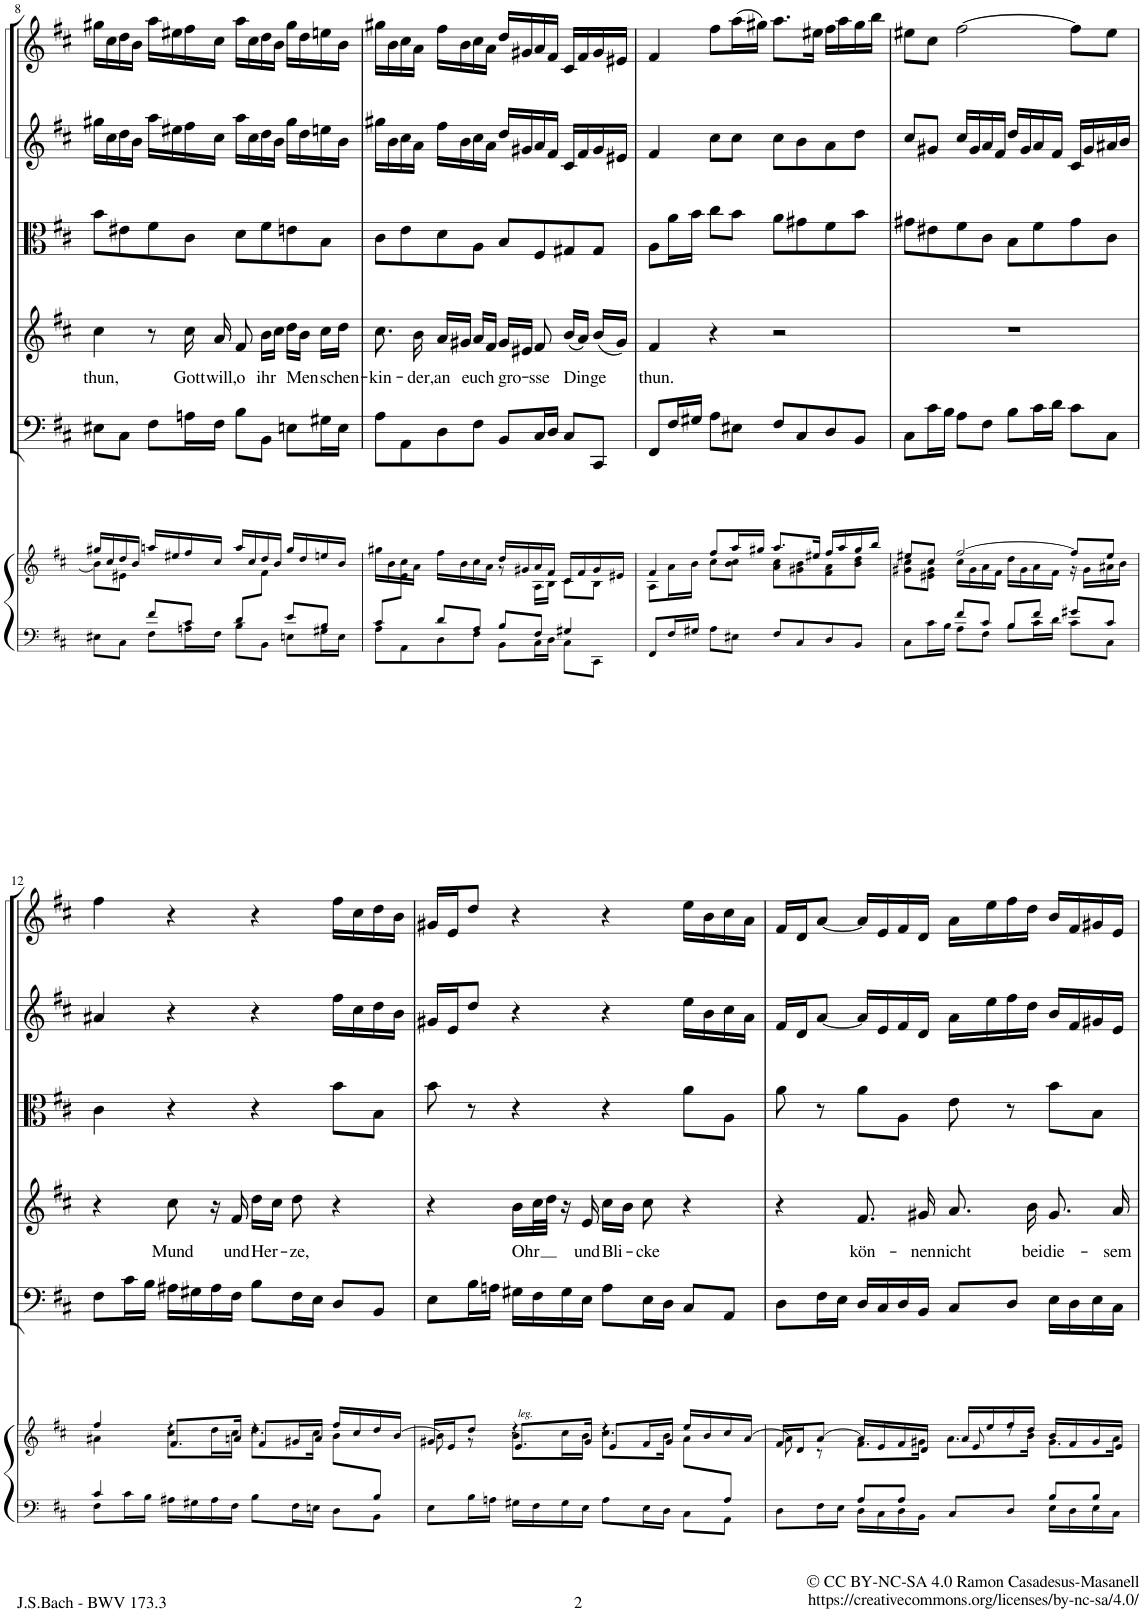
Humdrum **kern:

**kern	**kern	**kern	**kern	**text	**kern	**kern	**kern
*part6	*part6	*part5	*part4	*part4	*part3	*part2	*part1
*staff7	*staff6	*staff5	*staff4	*staff4	*staff3	*staff2	*staff1
*I"Piano reduction	*	*I"Continuo	*I"Alto	*	*I"Viola	*I"Violino II	*I"Violino I
*I'Pno	*	*	*	*	*I'Vla	*I'Vln	*I'Vln
!!LO:PB:g=z
*clefF4	*clefG2	*clefF4	*clefG2	*	*clefC3	*clefG2	*clefG2
*k[f#c#]	*k[f#c#]	*k[f#c#]	*k[f#c#]	*	*k[f#c#]	*k[f#c#]	*k[f#c#]
*M4/4	*M4/4	*M4/4	*M4/4	*	*M4/4	*M4/4	*M4/4
*met(c)	*met(c)	*met(c)	*met(c)	*	*met(c)	*met(c)	*met(c)
=8	=8	=8	=8	=8	=8	=8	=8
*^	*^	*	*	*	*	*	*
!	!	!	!	!	!	!LO:LY:b	!	!	!
4ryy	8E#X\L	16gg#X/LL	8b\L]	8E#X\L	4cc#\	thun,	8b\L	16gg#X\LL	16gg#X\LL
.	.	16cc#/	.	.	.	.	.	16cc#\	16cc#\
.	8C#\J	16dd/	8e#X\J	8C#\J	.	.	8e#X\	16dd\	16dd\
.	.	16b/JJ	.	.	.	.	.	16b\JJ	16b\JJ
8f#/L	8F#\L	16aan/LL	4.ryy	8F#\L	8r	.	8f#\	16aa\LL	16aa\LL
.	.	16ee#X/	.	.	.	.	.	16ee#X\	16ee#X\
!	!	!	!	!	!	!LO:LY:b	!	!	!
8c#/J	16An\L	16ff#/	.	16An\L	16cc#\	Gott	8c#\J	16ff#\	16ff#\
!	!	!	!	!	!	!LO:LY:b	!	!	!
.	16F#\JJ	16cc#/JJ	.	16F#\JJ	16a/	will,	.	16cc#\JJ	16cc#\JJ
!	!	!	!	!	!	!LO:LY:b	!	!	!
8d/L	8B\L	16aa/LL	.	8B\L	8f#/	o	8d\L	16aa\LL	16aa\LL
.	.	16cc#/	.	.	.	.	.	16cc#\	16cc#\
!	!	!	!	!	!	!LO:LY:b	!	!	!
8ryy	8BB\J	16dd/	8f#\J	8BB\J	16b\LL	ihr	8f#\	16dd\	16dd\
.	.	16b/JJ	.	.	16cc#\JJ	.	.	16b\JJ	16b\JJ
!	!	!	!	!	!	!LO:LY:b	!	!	!
8e/L	8En\L	16gg#/LL	4ryy	8En\L	16dd\LL	Men-	8en\	16gg#\LL	16gg#\LL
.	.	16dd/	.	.	16b\JJ	.	.	16dd\	16dd\
!	!	!	!	!	!	!LO:LY:b	!	!	!
8B/J	16G#X\L	16een/	.	16G#X\L	16cc#\LL	-schen-	8B\J	16een\	16een\
.	16E\JJ	16b/JJ	.	16E\JJ	16dd\JJ	.	.	16b\JJ	16b\JJ
=9	=9	=9	=9	=9	=9	=9	=9	=9	=9
*	*	*	*^	*	*	*	*	*	*
!	!	!	!	!	!	!	!LO:LY:b	!	!	!
8c#/L	8A\L	16gg#X\LL	2ryy	8ryy	8A\L	8.cc#\	-kin-	8c#\L	16gg#X\LL	16gg#X\LL
.	.	16b\	.	.	.	.	.	.	16b\	16b\
8ryy	8AA\	16cc#\	.	8e\J	8AA\	.	.	8e\	16cc#\	16cc#\
!	!	!	!	!	!	!	!LO:LY:b	!	!	!
.	.	16a\JJ	.	.	.	16b\	-der,	.	16a\JJ	16a\JJ
!	!	!	!	!	!	!	!LO:LY:b	!	!	!
8d/L	8D\	16ff#\LL	.	2.ryy	8D\	16a/LL	an	8d\	16ff#\LL	16ff#\LL
.	.	16b\	.	.	.	16g#X/JJ	.	.	16b\	16b\
!	!	!	!	!	!	!	!LO:LY:b	!	!	!
8A/J	8F#\J	16cc#\	.	.	8F#\J	16a/LL	euch	8A\J	16cc#\	16cc#\
.	.	16a\JJ	.	.	.	16f#/JJ	.	.	16a\JJ	16a\JJ
!	!	!	!	!	!	!	!LO:LY:b	!	!	!
8B/L	8BB\L	16dd/LL	8r	.	8BB/L	16g#/LL	gro-	8B/L	16dd/LL	16dd/LL
.	.	16g#X/	.	.	.	16e#X/JJ	.	.	16g#X/	16g#X/
!	!	!	!	!	!	!	!LO:LY:b	!	!	!
8F#/J	16C#\L	16a/	16A\LL	.	16C#/L	8f#/	-sse	8F#/	16a/	16a/
.	16D\JJ	16f#/JJ	16B\JJ	.	16D/JJ	.	.	.	16f#/JJ	16f#/JJ
!	!	!	!	!	!	!	!LO:LY:b	!	!	!
4G#X/	8C#\L	16c#/LL	8c#\L	.	8C#/L	(16b/LL	Din-	8G#X/	16c#/LL	16c#/LL
.	.	16f#/	.	.	.	16a/JJ)	.	.	16f#/	16f#/
!	!	!	!	!	!	!	!LO:LY:b	!	!	!
.	8CC#\J	16g#/	8B\J	.	8CC#/J	(16b/LL	-ge	8G#/J	16g#/	16g#/
.	.	16e#X/JJ	.	.	.	16g#/JJ)	.	.	16e#X/JJ	16e#X/JJ
*v	*v	*	*	*	*	*	*	*	*	*
*	*	*v	*v	*	*	*	*	*	*
=10	=10	=10	=10	=10	=10	=10	=10	=10
!	!	!	!	!	!LO:LY:b	!	!	!
8FF#/L	4f#/	8A\L	8FF#/L	4f#/	thun.	8A\L	4f#/	4f#/
16F#/L	.	16a\L	16F#/L	.	.	16a\L	.	.
16G#X/JJ	.	16b\JJ	16G#X/JJ	.	.	16b\JJ	.	.
8A\L	8ff#/L	8cc#\L	8A\L	4r	.	8cc#\L	8cc#\L	8ff#\L
8E#X\J	16aa/L	8b\ 8cc#\J	8E#X\J	.	.	8b\J	8cc#\J	(16aa\L
.	16gg#X/JJ	.	.	.	.	.	.	16gg#X\JJ)
8F#/L	8.aa/L	8a\ 8cc#\L	8F#/L	2r	.	8a\L	8cc#\L	8.aa\L
8C#/	.	8g#X\ 8b\	8C#/	.	.	8g#X\	8b\	.
.	16ee#X/Jk	.	.	.	.	.	.	16ee#X\Jk
8D/	16ff#/LL	8f#\ 8a\	8D/	.	.	8f#\	8a\	16ff#\LL
.	16aa/	.	.	.	.	.	.	16aa\
8BB/J	16gg#/	8b\ 8dd\J	8BB/J	.	.	8b\J	8dd\J	16gg#\
.	16bb/JJ	.	.	.	.	.	.	16bb\JJ
=11	=11	=11	=11	=11	=11	=11	=11	=11
*^	*	*	*	*	*	*	*	*
4ryy	8C#\L	8ee#X/L	8g#X\ 8cc#\L	8C#\L	1r	.	8g#X\L	8cc#/L	8ee#X\L
.	16c#\L	8cc#/J	8e#X\ 8g#\J	16c#\L	.	.	8e#X\	8g#X/J	8cc#\J
.	16B\JJ	.	.	16B\JJ	.	.	.	.	.
8f#/L	8A\L	[2ff#/	16cc#\LL	8A\L	.	.	8f#\	16cc#/LL	[2ff#\
.	.	.	16g#\	.	.	.	.	16g#/	.
8c#/J	8F#\J	.	16a\	8F#\J	.	.	8c#\J	16a/	.
.	.	.	16f#\JJ	.	.	.	.	16f#/JJ	.
8B/L	8B\L	.	16dd\LL	8B\L	.	.	8B\L	16dd/LL	.
.	.	.	16g#\	.	.	.	.	16g#/	.
8f#/J	16c#\L	.	16a\	16c#\L	.	.	8f#\	16a/	.
.	16d\JJ	.	16f#\JJ	16d\JJ	.	.	.	16f#/JJ	.
8g#X/L	8c#\L	8ff#/L]	16r	8c#\L	.	.	8g#\	16c#/LL	8ff#\L]
.	.	.	16g#\LL	.	.	.	.	16g#/	.
8c#/J	8C#\J	8ee#/J	16a#X\	8C#\J	.	.	8c#\J	16a#X/	8ee#\J
.	.	.	16b\JJ	.	.	.	.	16b/JJ	.
!!LO:LB:g=z
=12	=12	=12	=12	=12	=12	=12	=12	=12	=12
*	*	*	*^	*	*	*	*	*	*
4c#/	8F#\L	4ff#/	4a#X\	4ryy	8F#\L	4r	.	4c#\	4a#X/	4ff#\
.	16c#\L	.	.	.	16c#\L	.	.	.	.	.
.	16B\JJ	.	.	.	16B\JJ	.	.	.	.	.
!	!	!	!	!	!	!	!LO:LY:b	!	!	!
8ryy	16A#X\LL	4r	8cc#\L	8.f#/L	16A#X\LL	8cc#\	Mund	4r	4r	4r
.	16G#X\	.	.	.	16G#X\	.	.	.	.	.
.	16A#\	.	16dd\L	.	16A#\	16r	.	.	.	.
!	!	!	!	!	!	!	!LO:LY:b	!	!	!
.	16F#\JJ	.	16cc#\JJ	16an/Jk	16F#\JJ	16f#/	und	.	.	.
!	!	!	!	!	!	!	!LO:LY:b	!	!	!
.	8B\L	4r	8.dd\L	8f#/L	8B\L	16dd\LL	Her-	4r	4r	4r
.	.	.	.	.	.	16cc#\JJ	.	.	.	.
!	!	!	!	!	!	!	!LO:LY:b	!	!	!
.	16F#\L	.	.	16g#X/L	16F#\L	8dd\	-ze,	.	.	.
.	16En\JJ	.	16cc#\Jk	16a/JJ	16E\JJ	.	.	.	.	.
.	8D\L	16ff#/LL	4ryy	8b\L	8D/L	4r	.	8b\L	16ff#\LL	16ff#\LL
.	.	16cc#/	.	.	.	.	.	.	16cc#\	16cc#\
8B/J	8BB\J	16dd/	.	8ryy	8BB/J	.	.	8B\J	16dd\	16dd\
.	.	[16b/JJ	.	.	.	.	.	.	16b\JJ	16b\JJ
=13	=13	=13	=13	=13	=13	=13	=13	=13	=13	=13
2..ryy	8E\L	16g#X/LL	8b\]	4ryy	8E\L	4r	.	8b\	16g#X/LL	16g#X/LL
.	.	16e/J	.	.	.	.	.	.	16e/J	16e/J
.	16B\L	8dd/J	8r	.	16B\L	.	.	8r	8dd/J	8dd/J
.	16An\JJ	.	.	.	16An\JJ	.	.	.	.	.
!	!	!LO:TX:a:i:t=leg.	!	!	!	!	!	!	!	!
!	!	!	!	!	!	!	!LO:LY:b	!	!	!
.	16G#X\LL	4r	8b\L	8.e/L	16G#X\LL	16b\LL	Ohr	4r	4r	4r
.	16F#\	.	.	.	16F#\	32cc#\L	.	.	.	.
.	.	.	.	.	.	32dd\JJJ	.	.	.	.
.	16G#\	.	16cc#\L	.	16G#\	16r	.	.	.	.
!	!	!	!	!	!	!	!LO:LY:b	!	!	!
.	16E\JJ	.	16b\JJ	16g#/Jk	16E\JJ	16e/	und	.	.	.
!	!	!	!	!	!	!	!LO:LY:b	!	!	!
.	8A\L	4r	8.cc#\L	8e/L	8A\L	16cc#\LL	Bli-	4r	4r	4r
.	.	.	.	.	.	16b\JJ	.	.	.	.
!	!	!	!	!	!	!	!LO:LY:b	!	!	!
.	16E\L	.	.	16f#/L	16E\L	8cc#\	-cke	.	.	.
.	16D\JJ	.	16b\Jk	16g#/JJ	16D\JJ	.	.	.	.	.
.	8C#\L	16ee/LL	8a\L	4ryy	8C#/L	4r	.	8a\L	16ee\LL	16ee\LL
.	.	16b/	.	.	.	.	.	.	16b\	16b\
8A/J	8AA\J	16cc#/	8ryy	.	8AA/J	.	.	8A\J	16cc#\	16cc#\
.	.	[>16a/JJ	.	.	.	.	.	.	16a\JJ	16a\JJ
=14	=14	=14	=14	=14	=14	=14	=14	=14	=14	=14
4ryy	8D\L	16f#/LL	8a\]	2ryy	8D\L	4r	.	8a\	16f#/LL	16f#/LL
.	.	16d/J	.	.	.	.	.	.	16d/J	16d/J
.	16F#\L	[8a/J	8r	.	16F#\L	.	.	8r	[8a/J	[8a/J
.	16E\JJ	.	.	.	16E\JJ	.	.	.	.	.
!	!	!	!	!	!	!	!LO:LY:b	!	!	!
8A/L	16D\LL	16a/LL]	8.f#\L	.	16D/LL	8.f#/	kön-	8a\L	16a/LL]	16a/LL]
.	16C#\	16e/	.	.	16C#/	.	.	.	16e/	16e/
8A/J	16D\	16f#/	.	.	16D/	.	.	8A\J	16f#/	16f#/
!	!	!	!	!	!	!	!LO:LY:b	!	!	!
.	16BB\JJ	16d/JJ	16g#X\Jk	.	16BB/JJ	16g#X/	-nen	.	16d/JJ	16d/JJ
!	!	!	!	!	!	!	!LO:LY:b	!	!	!
8ryy	8C#/L	16a/LL	8.a\L	8e/	8C#/L	8.a/	nicht	8e\	16a\LL	16a\LL
.	.	16ee/	.	.	.	.	.	.	16ee\	16ee\
8r	8D/J	16ff#/	.	4.ryy	8D/J	.	.	8r	16ff#\	16ff#\
!	!	!	!	!	!	!	!LO:LY:b	!	!	!
.	.	16dd/JJ	16b\Jk	.	.	16b\	bei	.	16dd\JJ	16dd\JJ
!	!	!	!	!	!	!	!LO:LY:b	!	!	!
8B/L	16E\LL	16b/LL	8.g#\L	.	16E\LL	8.g#/	die-	8b\L	16b/LL	16b/LL
.	16D\	16f#/	.	.	16D\	.	.	.	16f#/	16f#/
8B/J	16E\	16g#/	.	.	16E\	.	.	8B\J	16g#X/	16g#X/
!	!	!	!	!	!	!	!LO:LY:b	!	!	!
.	16C#\JJ	16e/JJ	16a\Jk	.	16C#\JJ	16a/	-sem	.	16e/JJ	16e/JJ
*v	*v	*	*	*	*	*	*	*	*	*
*	*v	*v	*v	*	*	*	*	*	*
=	=	=	=	=	=	=	=
*-	*-	*-	*-	*-	*-	*-	*-
